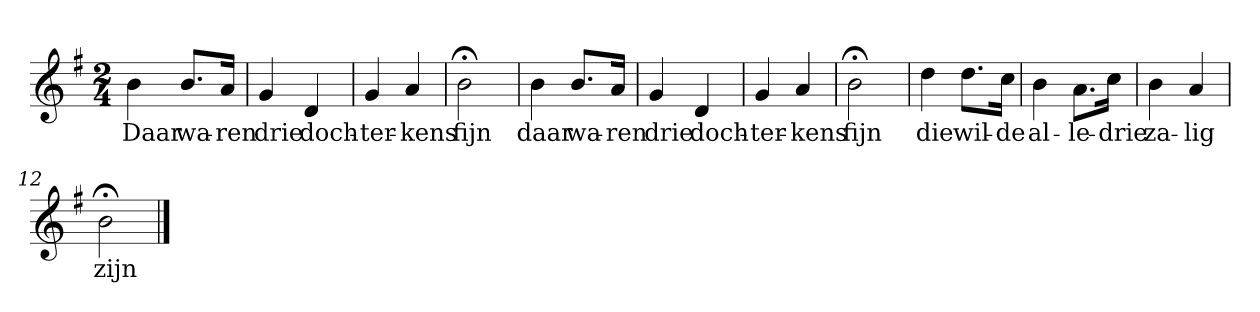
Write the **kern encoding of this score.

**kern	**text
*part1	*part1
*staff1	*staff1
*k[f#]	*
*G:	*
*M2/4	*
*MM120	*
=1	=1
4b	Daar
8.bL	wa-
16aJk	-ren
=2	=2
4g	drie
4d	doch-
=3	=3
4g	-ter-
4a	-kens
=4	=4
2b;<	fijn
=5	=5
4b	daar
8.bL	wa-
16aJk	-ren
=6	=6
4g	drie
4d	doch-
=7	=7
4g	-ter-
4a	-kens
=8	=8
2b;<	fijn
=9	=9
4dd	die
8.ddL	wil-
16ccJk	-de
=10	=10
4b	al-
8.aL	-le-
16ccJk	-drie
=11	=11
4b	za-
4a	-lig
=12	=12
2b;<	zijn
==	==
*-	*-
